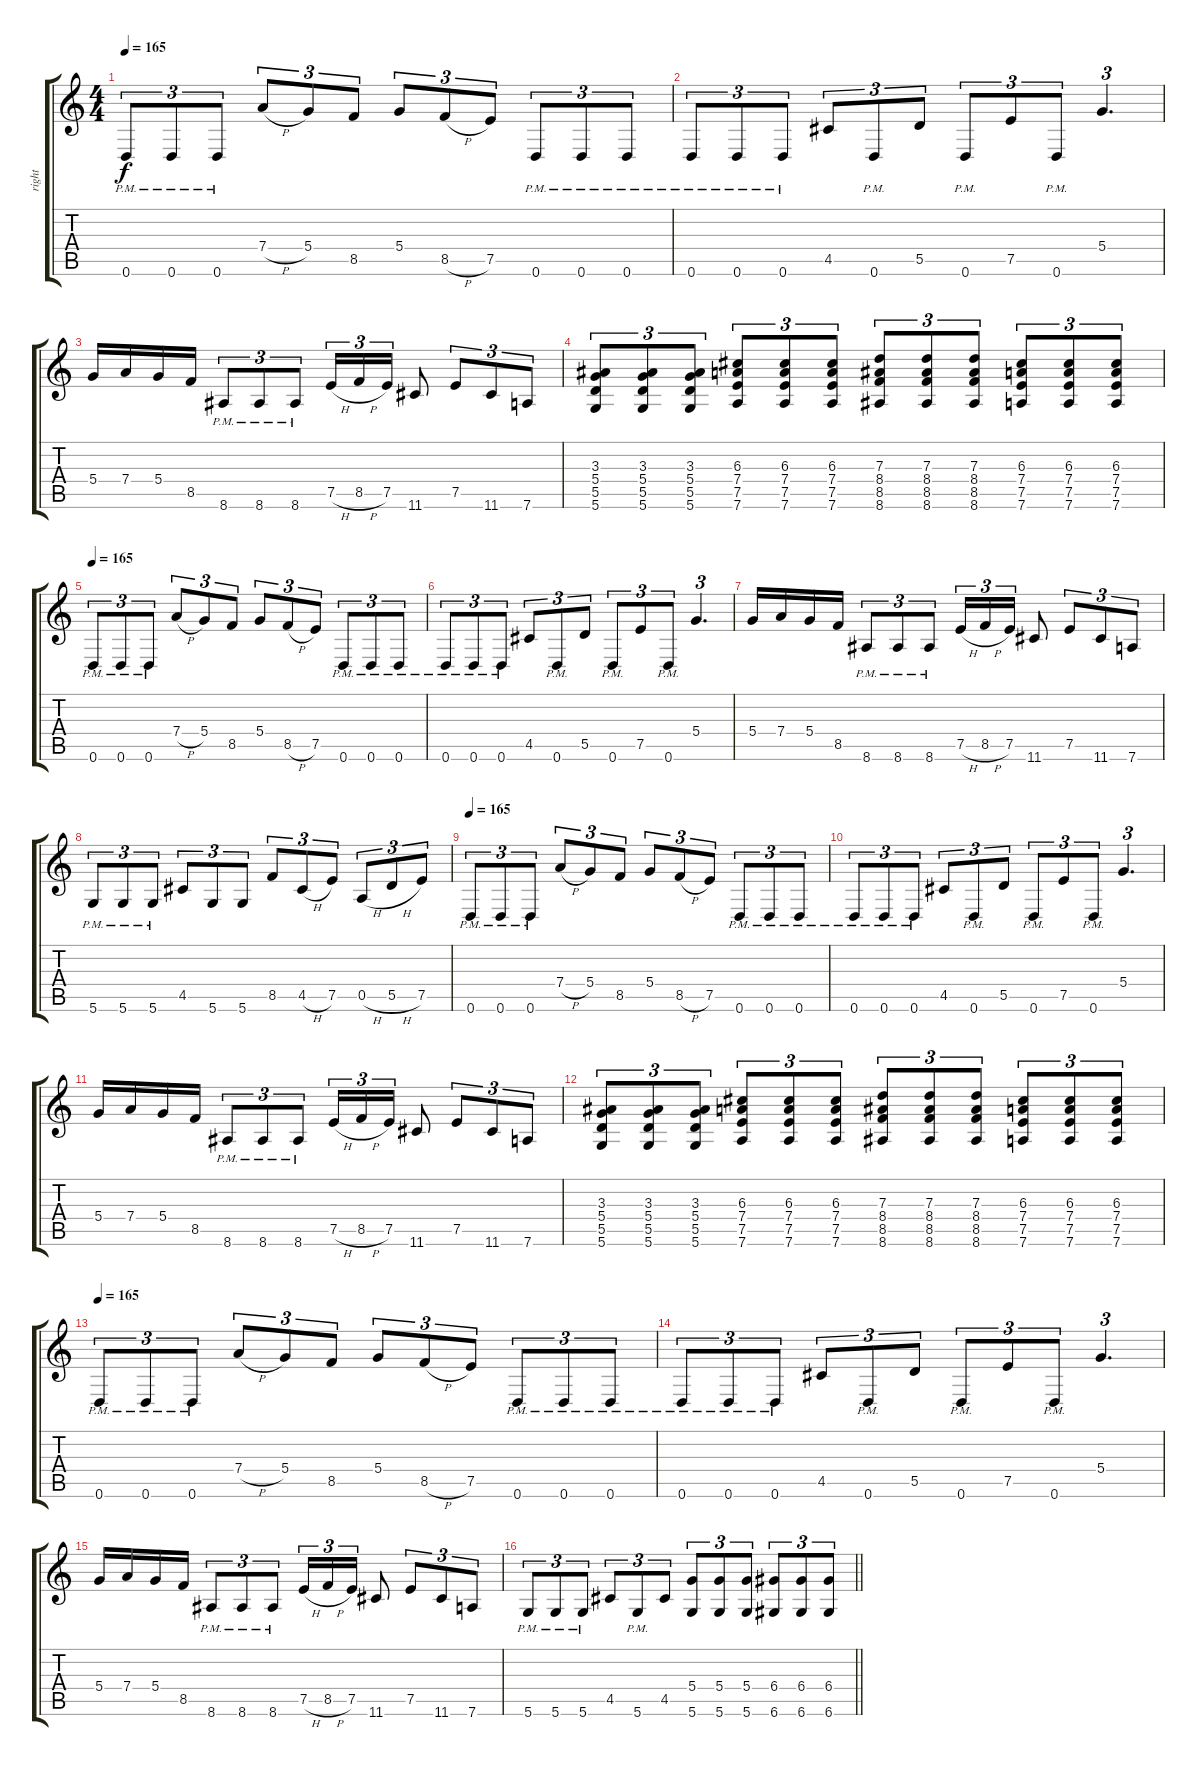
\track ("right" "right") {instrument distortionguitar}
\staff {score tabs}
\tuning (E4 B3 G3 D3 A2 D2) {hide}
\ts (4 4)
\section ("" "")
\tempo 165
\clef g2
\ks c
0.6{pm}.8{tu (3 2) dy f} 0.6{pm}.8{tu (3 2)} 0.6{pm}.8{tu (3 2)} 7.4{h}.8{tu (3 2)} 5.4.8{tu (3 2)} 8.5.8{tu (3 2)} 5.4.8{tu (3 2)} 8.5{h}.8{tu (3 2)} 7.5.8{tu (3 2)} 0.6{pm}.8{tu (3 2)} 0.6{pm}.8{tu (3 2)} 0.6{pm}.8{tu (3 2)} |
0.6{pm}.8{tu (3 2)} 0.6{pm}.8{tu (3 2)} 0.6{pm}.8{tu (3 2)} 4.5.8{tu (3 2)} 0.6{pm}.8{tu (3 2)} 5.5.8{tu (3 2)} 0.6{pm}.8{tu (3 2)} 7.5.8{tu (3 2)} 0.6{pm}.8{tu (3 2)} 5.4.4{d tu (3 2)} |
5.4.16 7.4.16 5.4.16 8.5.16 8.6{pm}.8{tu (3 2)} 8.6{pm}.8{tu (3 2)} 8.6{pm}.8{tu (3 2)} 7.5{h}.16{tu (3 2)} 8.5{h}.16{tu (3 2)} 7.5.16{tu (3 2)} 11.6.8 7.5.8{tu (3 2)} 11.6.8{tu (3 2)} 7.6.8{tu (3 2)} |
(3.3 5.4 5.5 5.6).8{tu (3 2)} (3.3 5.4 5.5 5.6).8{tu (3 2)} (3.3 5.4 5.5 5.6).8{tu (3 2)} (6.3 7.4 7.5 7.6).8{tu (3 2) beam Up} (6.3 7.4 7.5 7.6).8{tu (3 2) beam Up} (6.3 7.4 7.5 7.6).8{tu (3 2) beam Up} (7.3 8.4 8.5 8.6).8{tu (3 2)} (7.3 8.4 8.5 8.6).8{tu (3 2)} (7.3 8.4 8.5 8.6).8{tu (3 2)} (6.3 7.4 7.5 7.6).8{tu (3 2)} (6.3 7.4 7.5 7.6).8{tu (3 2)} (6.3 7.4 7.5 7.6).8{tu (3 2)} |
\tempo 165
0.6{pm}.8{tu (3 2)} 0.6{pm}.8{tu (3 2)} 0.6{pm}.8{tu (3 2)} 7.4{h}.8{tu (3 2)} 5.4.8{tu (3 2)} 8.5.8{tu (3 2)} 5.4.8{tu (3 2)} 8.5{h}.8{tu (3 2)} 7.5.8{tu (3 2)} 0.6{pm}.8{tu (3 2)} 0.6{pm}.8{tu (3 2)} 0.6{pm}.8{tu (3 2)} |
0.6{pm}.8{tu (3 2)} 0.6{pm}.8{tu (3 2)} 0.6{pm}.8{tu (3 2)} 4.5.8{tu (3 2)} 0.6{pm}.8{tu (3 2)} 5.5.8{tu (3 2)} 0.6{pm}.8{tu (3 2)} 7.5.8{tu (3 2)} 0.6{pm}.8{tu (3 2)} 5.4.4{d tu (3 2)} |
5.4.16 7.4.16 5.4.16 8.5.16 8.6{pm}.8{tu (3 2)} 8.6{pm}.8{tu (3 2)} 8.6{pm}.8{tu (3 2)} 7.5{h}.16{tu (3 2)} 8.5{h}.16{tu (3 2)} 7.5.16{tu (3 2)} 11.6.8 7.5.8{tu (3 2)} 11.6.8{tu (3 2)} 7.6.8{tu (3 2)} |
5.6{pm}.8{tu (3 2)} 5.6{pm}.8{tu (3 2)} 5.6{pm}.8{tu (3 2)} 4.5.8{tu (3 2)} 5.6.8{tu (3 2)} 5.6.8{tu (3 2)} 8.5.8{tu (3 2)} 4.5{h}.8{tu (3 2)} 7.5.8{tu (3 2)} 0.5{h}.8{tu (3 2)} 5.5{h}.8{tu (3 2)} 7.5.8{tu (3 2)} |
\tempo 165
0.6{pm}.8{tu (3 2)} 0.6{pm}.8{tu (3 2)} 0.6{pm}.8{tu (3 2)} 7.4{h}.8{tu (3 2)} 5.4.8{tu (3 2)} 8.5.8{tu (3 2)} 5.4.8{tu (3 2)} 8.5{h}.8{tu (3 2)} 7.5.8{tu (3 2)} 0.6{pm}.8{tu (3 2)} 0.6{pm}.8{tu (3 2)} 0.6{pm}.8{tu (3 2)} |
0.6{pm}.8{tu (3 2)} 0.6{pm}.8{tu (3 2)} 0.6{pm}.8{tu (3 2)} 4.5.8{tu (3 2)} 0.6{pm}.8{tu (3 2)} 5.5.8{tu (3 2)} 0.6{pm}.8{tu (3 2)} 7.5.8{tu (3 2)} 0.6{pm}.8{tu (3 2)} 5.4.4{d tu (3 2)} |
5.4.16 7.4.16 5.4.16 8.5.16 8.6{pm}.8{tu (3 2)} 8.6{pm}.8{tu (3 2)} 8.6{pm}.8{tu (3 2)} 7.5{h}.16{tu (3 2)} 8.5{h}.16{tu (3 2)} 7.5.16{tu (3 2)} 11.6.8 7.5.8{tu (3 2)} 11.6.8{tu (3 2)} 7.6.8{tu (3 2)} |
(3.3 5.4 5.5 5.6).8{tu (3 2)} (3.3 5.4 5.5 5.6).8{tu (3 2)} (3.3 5.4 5.5 5.6).8{tu (3 2)} (6.3 7.4 7.5 7.6).8{tu (3 2) beam Up} (6.3 7.4 7.5 7.6).8{tu (3 2) beam Up} (6.3 7.4 7.5 7.6).8{tu (3 2) beam Up} (7.3 8.4 8.5 8.6).8{tu (3 2)} (7.3 8.4 8.5 8.6).8{tu (3 2)} (7.3 8.4 8.5 8.6).8{tu (3 2)} (6.3 7.4 7.5 7.6).8{tu (3 2)} (6.3 7.4 7.5 7.6).8{tu (3 2)} (6.3 7.4 7.5 7.6).8{tu (3 2)} |
\tempo 165
0.6{pm}.8{tu (3 2)} 0.6{pm}.8{tu (3 2)} 0.6{pm}.8{tu (3 2)} 7.4{h}.8{tu (3 2)} 5.4.8{tu (3 2)} 8.5.8{tu (3 2)} 5.4.8{tu (3 2)} 8.5{h}.8{tu (3 2)} 7.5.8{tu (3 2)} 0.6{pm}.8{tu (3 2)} 0.6{pm}.8{tu (3 2)} 0.6{pm}.8{tu (3 2)} |
0.6{pm}.8{tu (3 2)} 0.6{pm}.8{tu (3 2)} 0.6{pm}.8{tu (3 2)} 4.5.8{tu (3 2)} 0.6{pm}.8{tu (3 2)} 5.5.8{tu (3 2)} 0.6{pm}.8{tu (3 2)} 7.5.8{tu (3 2)} 0.6{pm}.8{tu (3 2)} 5.4.4{d tu (3 2)} |
5.4.16 7.4.16 5.4.16 8.5.16 8.6{pm}.8{tu (3 2)} 8.6{pm}.8{tu (3 2)} 8.6{pm}.8{tu (3 2)} 7.5{h}.16{tu (3 2)} 8.5{h}.16{tu (3 2)} 7.5.16{tu (3 2)} 11.6.8 7.5.8{tu (3 2)} 11.6.8{tu (3 2)} 7.6.8{tu (3 2)} |
\barLineRight lightlight
5.6{pm}.8{tu (3 2)} 5.6{pm}.8{tu (3 2)} 5.6{pm}.8{tu (3 2)} 4.5.8{tu (3 2)} 5.6{pm}.8{tu (3 2)} 4.5.8{tu (3 2)} (5.4 5.6).8{tu (3 2)} (5.4 5.6).8{tu (3 2)} (5.4 5.6).8{tu (3 2)} (6.4 6.6).8{tu (3 2)} (6.4 6.6).8{tu (3 2)} (6.4 6.6).8{tu (3 2)}
